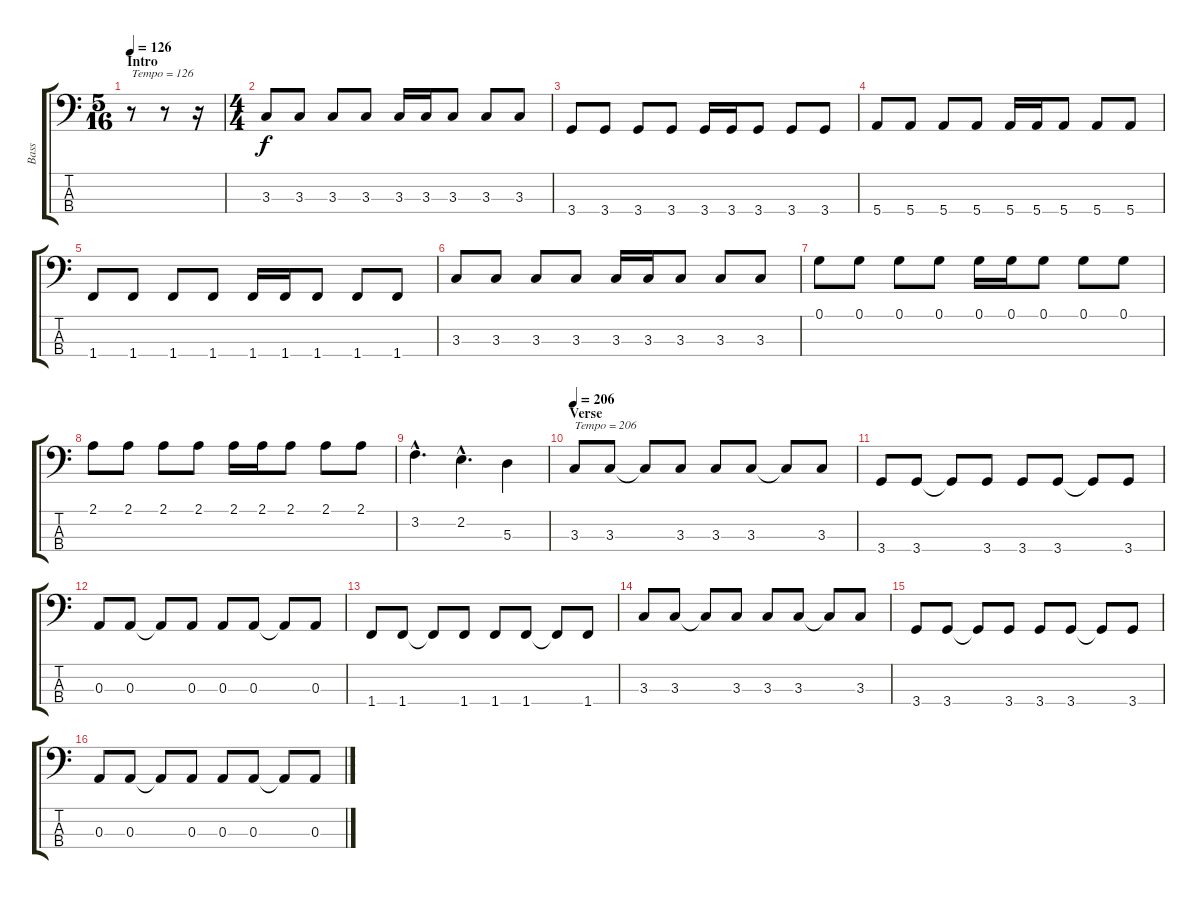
\track ("Bass" "Bass") {instrument electricbassfinger}
\staff {score tabs}
\tuning (G2 D2 A1 E1) {hide}
\ts (5 16)
\section ("" "Intro")
\tempo 126
\clef f4
\ks c
r.8{txt "Tempo = 126" dy f instrument electricbassfinger} r.8 r.16 |
\ts (4 4)
3.3.8 3.3.8 3.3.8 3.3.8 3.3.16 3.3.16 3.3.8 3.3.8 3.3.8 |
3.4.8 3.4.8 3.4.8 3.4.8 3.4.16 3.4.16 3.4.8 3.4.8 3.4.8 |
5.4.8 5.4.8 5.4.8 5.4.8 5.4.16 5.4.16 5.4.8 5.4.8 5.4.8 |
1.4.8 1.4.8 1.4.8 1.4.8 1.4.16 1.4.16 1.4.8 1.4.8 1.4.8 |
3.3.8 3.3.8 3.3.8 3.3.8 3.3.16 3.3.16 3.3.8 3.3.8 3.3.8 |
0.1.8 0.1.8 0.1.8 0.1.8 0.1.16 0.1.16 0.1.8 0.1.8 0.1.8 |
2.1.8 2.1.8 2.1.8 2.1.8 2.1.16 2.1.16 2.1.8 2.1.8 2.1.8 |
3.2{hac}.4{d} 2.2{hac}.4{d} 5.3.4 |
\section ("" "Verse")
\tempo 206
3.3.8{txt "Tempo = 206"} 3.3.8 3.3{t}.8 3.3.8 3.3.8 3.3.8 3.3{t}.8 3.3.8 |
3.4.8 3.4.8 3.4{t}.8 3.4.8 3.4.8 3.4.8 3.4{t}.8 3.4.8 |
0.3.8 0.3.8 0.3{t}.8 0.3.8 0.3.8 0.3.8 0.3{t}.8 0.3.8 |
1.4.8 1.4.8 1.4{t}.8 1.4.8 1.4.8 1.4.8 1.4{t}.8 1.4.8 |
3.3.8 3.3.8 3.3{t}.8 3.3.8 3.3.8 3.3.8 3.3{t}.8 3.3.8 |
3.4.8 3.4.8 3.4{t}.8 3.4.8 3.4.8 3.4.8 3.4{t}.8 3.4.8 |
0.3.8 0.3.8 0.3{t}.8 0.3.8 0.3.8 0.3.8 0.3{t}.8 0.3.8
